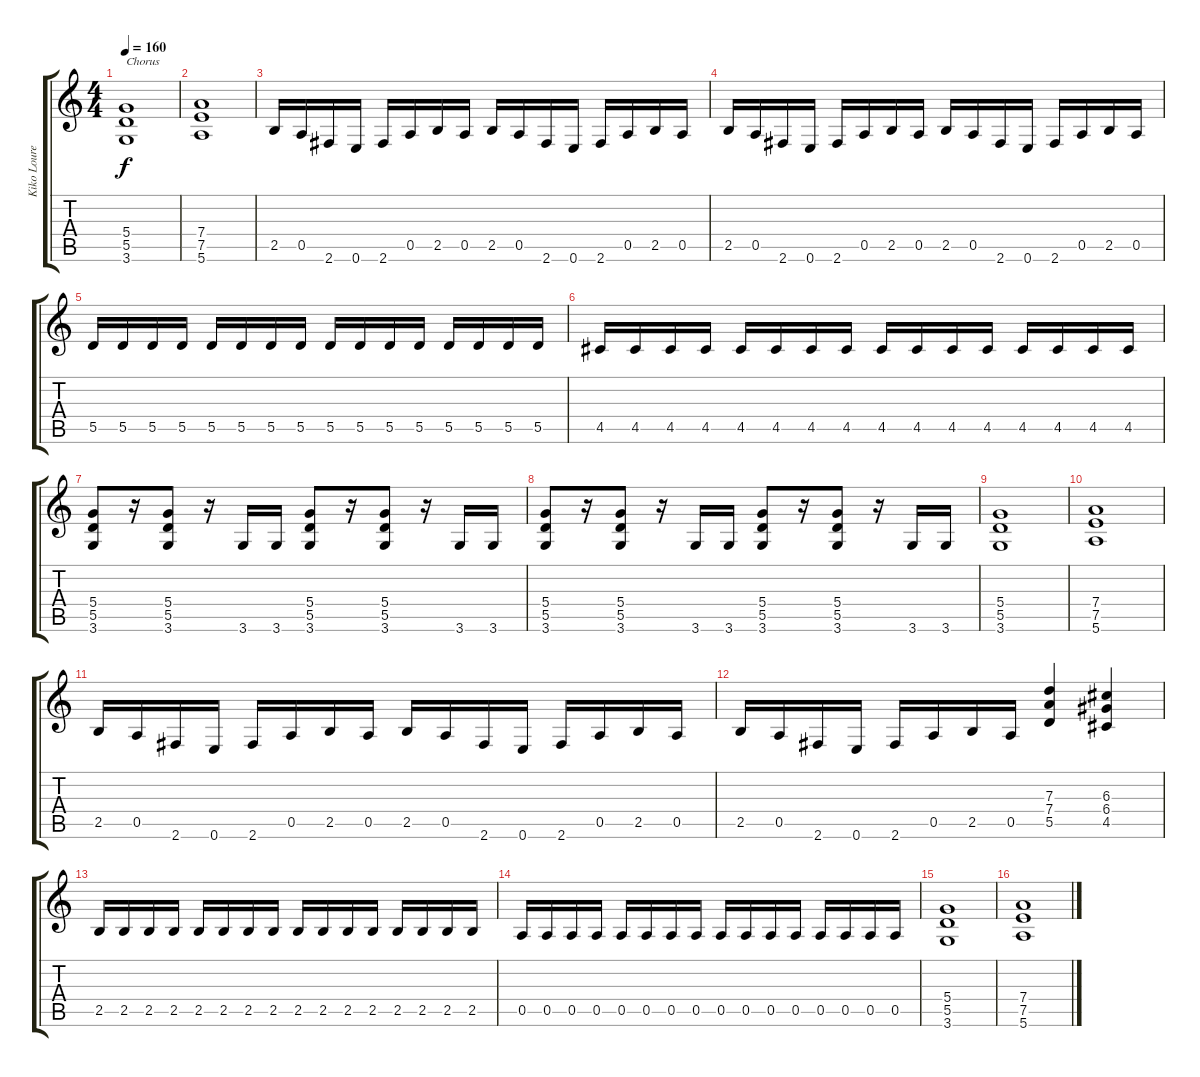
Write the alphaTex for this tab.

\track ("Kiko Loureiro" "Kiko Loure") {instrument distortionguitar}
\staff {score tabs}
\tuning (E4 B3 G3 D3 A2 E2) {hide}
\ts (4 4)
\tempo 160
\clef g2
\ks c
(5.4 5.5 3.6).1{txt "Chorus" dy f} |
(7.4 7.5 5.6).1 |
2.5.16 0.5.16 2.6.16 0.6.16 2.6.16 0.5.16 2.5.16 0.5.16 2.5.16 0.5.16 2.6.16 0.6.16 2.6.16 0.5.16 2.5.16 0.5.16 |
2.5.16 0.5.16 2.6.16 0.6.16 2.6.16 0.5.16 2.5.16 0.5.16 2.5.16 0.5.16 2.6.16 0.6.16 2.6.16 0.5.16 2.5.16 0.5.16 |
5.5.16 5.5.16 5.5.16 5.5.16 5.5.16 5.5.16 5.5.16 5.5.16 5.5.16 5.5.16 5.5.16 5.5.16 5.5.16 5.5.16 5.5.16 5.5.16 |
4.5.16 4.5.16 4.5.16 4.5.16 4.5.16 4.5.16 4.5.16 4.5.16 4.5.16 4.5.16 4.5.16 4.5.16 4.5.16 4.5.16 4.5.16 4.5.16 |
(5.4 5.5 3.6).8 r.16 (5.4 5.5 3.6).8 r.16 3.6.16 3.6.16 (5.4 5.5 3.6).8 r.16 (5.4 5.5 3.6).8 r.16 3.6.16 3.6.16 |
(5.4 5.5 3.6).8 r.16 (5.4 5.5 3.6).8 r.16 3.6.16 3.6.16 (5.4 5.5 3.6).8 r.16 (5.4 5.5 3.6).8 r.16 3.6.16 3.6.16 |
(5.4 5.5 3.6).1 |
(7.4 7.5 5.6).1 |
2.5.16 0.5.16 2.6.16 0.6.16 2.6.16 0.5.16 2.5.16 0.5.16 2.5.16 0.5.16 2.6.16 0.6.16 2.6.16 0.5.16 2.5.16 0.5.16 |
2.5.16 0.5.16 2.6.16 0.6.16 2.6.16 0.5.16 2.5.16 0.5.16 (7.3 7.4 5.5).4 (6.3 6.4 4.5).4 |
2.5.16 2.5.16 2.5.16 2.5.16 2.5.16 2.5.16 2.5.16 2.5.16 2.5.16 2.5.16 2.5.16 2.5.16 2.5.16 2.5.16 2.5.16 2.5.16 |
0.5.16 0.5.16 0.5.16 0.5.16 0.5.16 0.5.16 0.5.16 0.5.16 0.5.16 0.5.16 0.5.16 0.5.16 0.5.16 0.5.16 0.5.16 0.5.16 |
(5.4 5.5 3.6).1 |
(7.4 7.5 5.6).1
